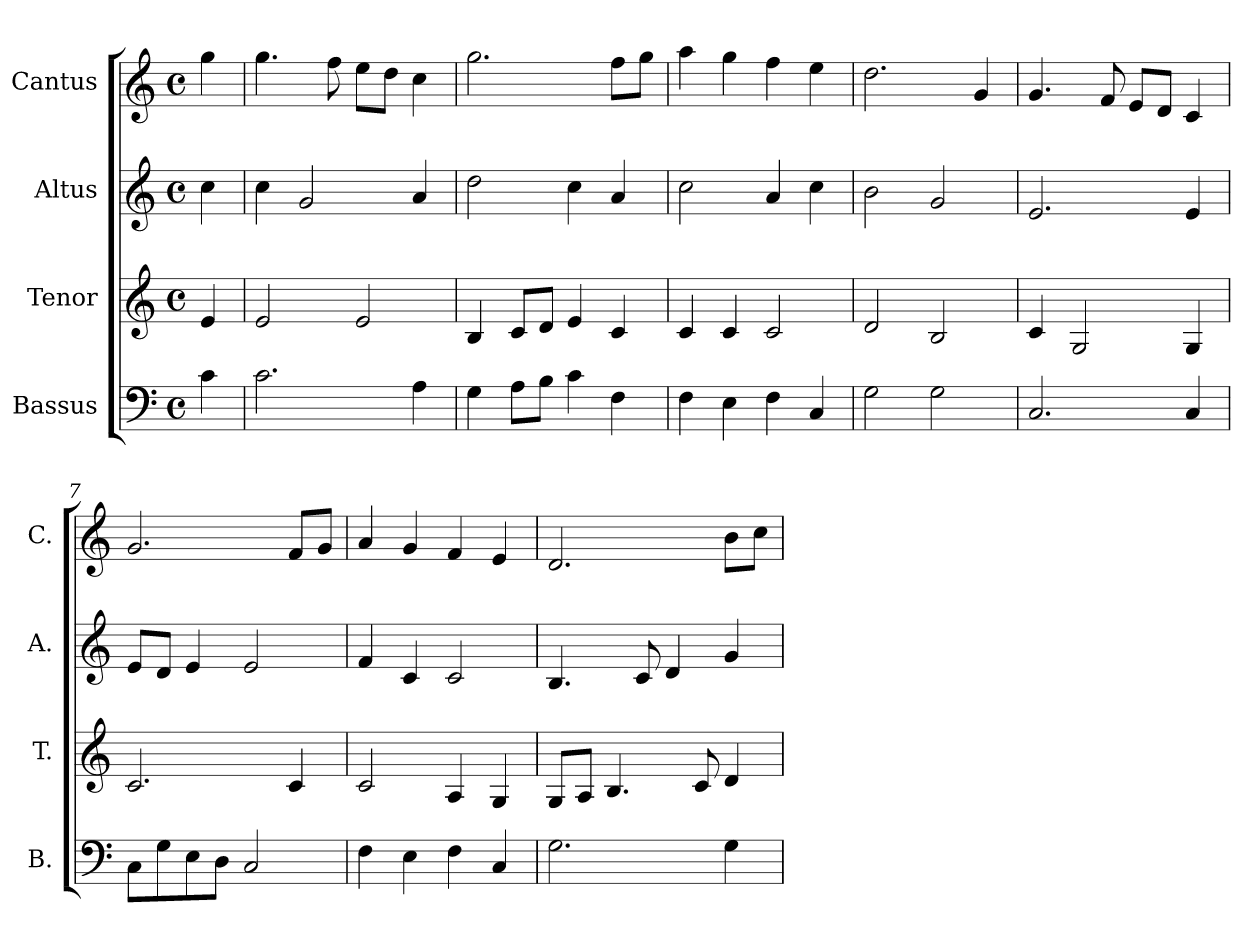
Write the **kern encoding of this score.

**kern	**kern	**kern	**kern
*part4	*part3	*part2	*part1
*staff4	*staff3	*staff2	*staff1
*I"Bassus	*I"Tenor	*I"Altus	*I"Cantus
*I'B.	*I'T.	*I'A.	*I'C.
*clefF4	*clefG2	*clefG2	*clefG2
*k[]	*k[]	*k[]	*k[]
*M4/4	*M4/4	*M4/4	*M4/4
*met(c)	*met(c)	*met(c)	*met(c)
=1	=1	=1	=1
4c\	4e/	4cc\	4gg\
=2	=2	=2	=2
2.c\	2e/	4cc\	4.gg\
.	.	2g/	.
.	.	.	8ff\
.	2e/	.	8ee\L
.	.	.	8dd\J
4A\	.	4a/	4cc\
=3	=3	=3	=3
4G\	4B/	2dd\	2.gg\
8A\L	8c/L	.	.
8B\J	8d/J	.	.
4c\	4e/	4cc\	.
4F\	4c/	4a/	8ff\L
.	.	.	8gg\J
=4	=4	=4	=4
4F\	4c/	2cc\	4aa\
4E\	4c/	.	4gg\
4F\	2c/	4a/	4ff\
4C/	.	4cc\	4ee\
=5	=5	=5	=5
2G\	2d/	2b\	2.dd\
2G\	2B/	2g/	.
.	.	.	4g/
=6	=6	=6	=6
2.C/	4c/	2.e/	4.g/
.	2G/	.	.
.	.	.	8f/
.	.	.	8e/L
.	.	.	8d/J
4C/	4G/	4e/	4c/
=7	=7	=7	=7
8C\L	2.c/	8e/L	2.g/
8G\	.	8d/J	.
8E\	.	4e/	.
8D\J	.	.	.
2C/	.	2e/	.
.	4c/	.	8f/L
.	.	.	8g/J
=8	=8	=8	=8
4F\	2c/	4f/	4a/
4E\	.	4c/	4g/
4F\	4A/	2c/	4f/
4C/	4G/	.	4e/
=9	=9	=9	=9
2.G\	8G/L	4.B/	2.d/
.	8A/J	.	.
.	4.B/	.	.
.	.	8c/	.
.	.	4d/	.
.	8c/	.	.
4G\	4d/	4g/	8b\L
.	.	.	8cc\J
=	=	=	=
*-	*-	*-	*-
